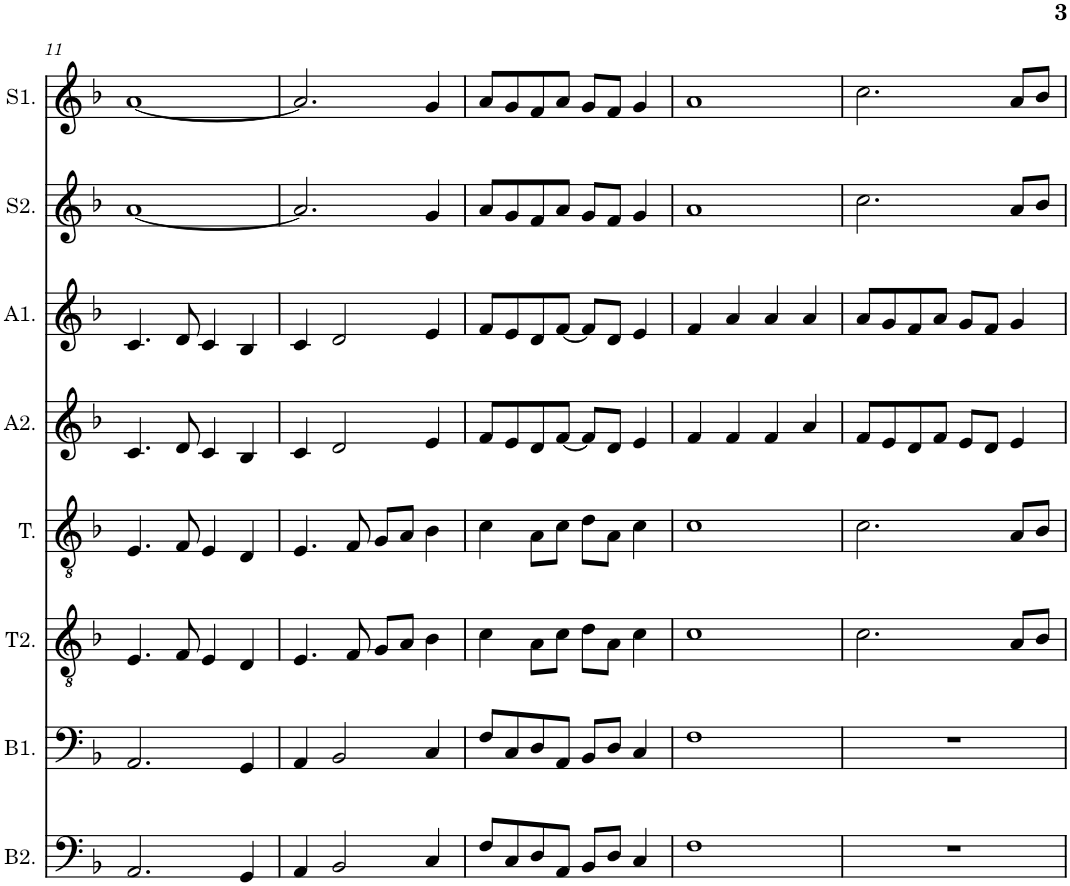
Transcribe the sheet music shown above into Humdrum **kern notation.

**kern	**kern	**kern	**kern	**kern	**kern	**kern	**kern
*part8	*part7	*part6	*part5	*part4	*part3	*part2	*part1
*staff8	*staff7	*staff6	*staff5	*staff4	*staff3	*staff2	*staff1
*I"Bass 2	*I"Bass 1	*I"Tenor 2	*I"Tenor 1	*I"Alto 2	*I"Alto 1	*I"Sop 2	*I"Sop 1
*I'B2.	*I'B1.	*I'T2.	*I'T.	*I'A2.	*I'A1.	*I'S2.	*I'S1.
!!LO:PB:g=z
*clefF4	*clefF4	*clefGv2	*clefGv2	*clefG2	*clefG2	*clefG2	*clefG2
*k[b-]	*k[b-]	*k[b-]	*k[b-]	*k[b-]	*k[b-]	*k[b-]	*k[b-]
*M4/4	*M4/4	*M4/4	*M4/4	*M4/4	*M4/4	*M4/4	*M4/4
=11	=11	=11	=11	=11	=11	=11	=11
2.AA/	2.AA/	4.E/	4.E/	4.c/	4.c/	[1a	[1a
.	.	8F/	8F/	8d/	8d/	.	.
.	.	4E/	4E/	4c/	4c/	.	.
4GG/	4GG/	4D/	4D/	4B-/	4B-/	.	.
=12	=12	=12	=12	=12	=12	=12	=12
4AA/	4AA/	4.E/	4.E/	4c/	4c/	2.a/]	2.a/]
2BB-/	2BB-/	.	.	2d/	2d/	.	.
.	.	8F/	8F/	.	.	.	.
.	.	8G/L	8G/L	.	.	.	.
.	.	8A/J	8A/J	.	.	.	.
4C/	4C/	4B-\	4B-\	4e/	4e/	4g/	4g/
=13	=13	=13	=13	=13	=13	=13	=13
8F/L	8F/L	4c\	4c\	8f/L	8f/L	8a/L	8a/L
8C/	8C/	.	.	8e/	8e/	8g/	8g/
8D/	8D/	8A\L	8A\L	8d/	8d/	8f/	8f/
8AA/J	8AA/J	8c\J	8c\J	[8f/J	[8f/J	8a/J	8a/J
8BB-/L	8BB-/L	8d\L	8d\L	8f/L]	8f/L]	8g/L	8g/L
8D/J	8D/J	8A\J	8A\J	8d/J	8d/J	8f/J	8f/J
4C/	4C/	4c\	4c\	4e/	4e/	4g/	4g/
=14	=14	=14	=14	=14	=14	=14	=14
1F	1F	1c	1c	4f/	4f/	1a	1a
.	.	.	.	4f/	4a/	.	.
.	.	.	.	4f/	4a/	.	.
.	.	.	.	4a/	4a/	.	.
=15	=15	=15	=15	=15	=15	=15	=15
1r	1r	2.c\	2.c\	8f/L	8a/L	2.cc\	2.cc\
.	.	.	.	8e/	8g/	.	.
.	.	.	.	8d/	8f/	.	.
.	.	.	.	8f/J	8a/J	.	.
.	.	.	.	8e/L	8g/L	.	.
.	.	.	.	8d/J	8f/J	.	.
.	.	8A/L	8A/L	4e/	4g/	8a/L	8a/L
.	.	8B-/J	8B-/J	.	.	8b-/J	8b-/J
=	=	=	=	=	=	=	=
*-	*-	*-	*-	*-	*-	*-	*-
